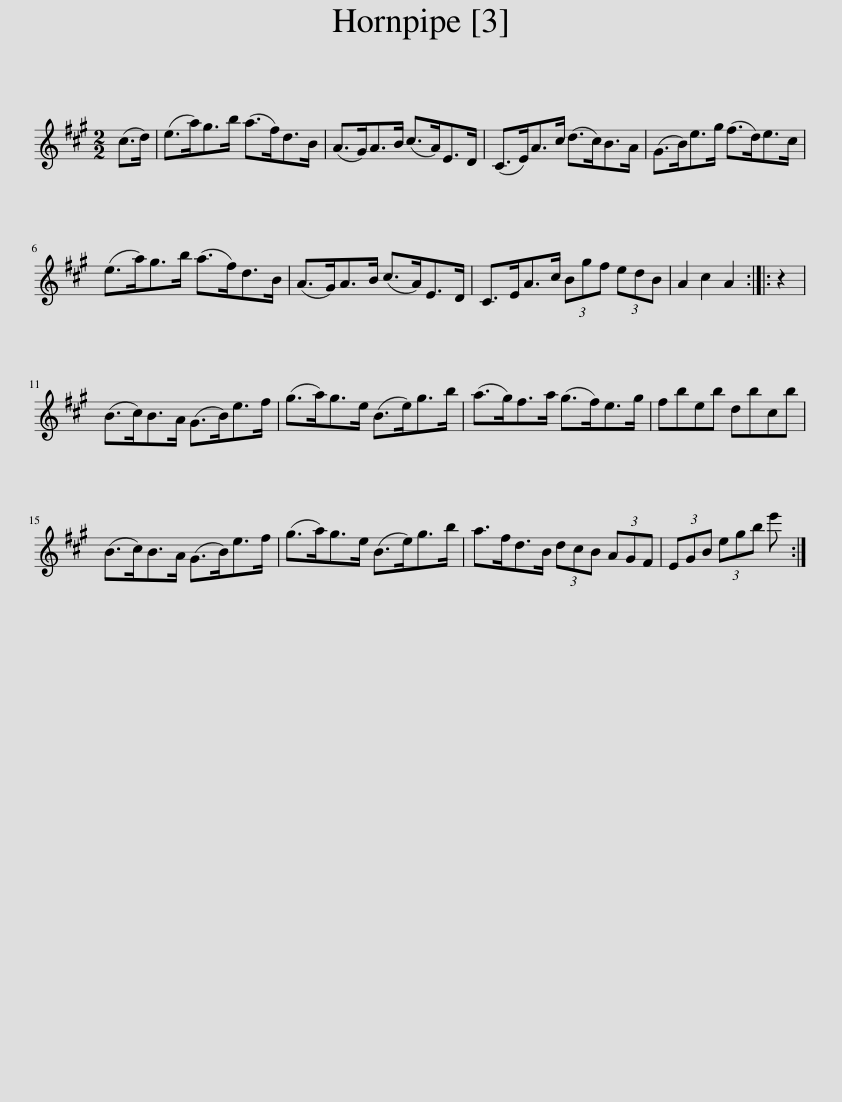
X:1
L:1/8
M:2/2
I:linebreak $
K:A
V:1 treble
V:1
 (c>d) | (e>a)g>b (a>f)d>B | (A>G)A>B (c>A)E>D | (C>E)A>c (d>c)B>A | (G>B)e>g (f>d)e>c |$ %5
 (e>a)g>b (a>f)d>B | (A>G)A>B (c>A)E>D | C>EA>c (3Bgf (3edB | A2 c2 A2 :: z2 |$ %10
 (B>c)B>A (G>B)e>f | (g>a)g>e (B>e)g>b | (a>g)f>a (g>f)e>g | fbeb dbcb |$ (B>c)B>A (G>B)e>f | %15
 (g>a)g>e (B>e)g>b | a>fd>B (3dcB (3AGF | (3EGB (3egb e' :| %18
